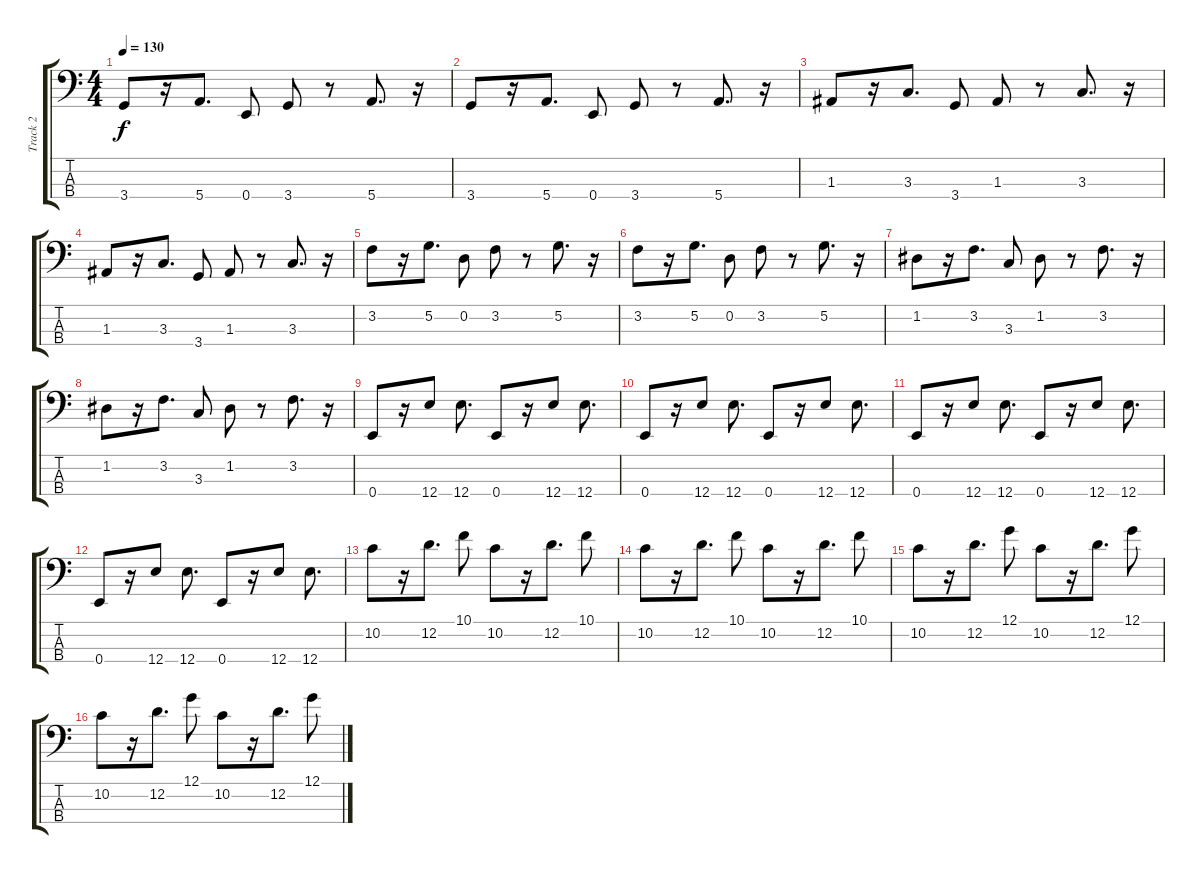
\track ("Track 2" "Track 2") {instrument electricbassfinger}
\staff {score tabs}
\tuning (G2 D2 A1 E1) {hide}
\ts (4 4)
\tempo 130
\clef f4
\ks c
3.4.8{dy f} r.16 5.4.8{d} 0.4.8 3.4.8 r.8 5.4.8{d} r.16 |
3.4.8 r.16 5.4.8{d} 0.4.8 3.4.8 r.8 5.4.8{d} r.16 |
1.3.8 r.16 3.3.8{d} 3.4.8 1.3.8 r.8 3.3.8{d} r.16 |
1.3.8 r.16 3.3.8{d} 3.4.8 1.3.8 r.8 3.3.8{d} r.16 |
3.2.8 r.16 5.2.8{d} 0.2.8 3.2.8 r.8 5.2.8{d} r.16 |
3.2.8 r.16 5.2.8{d} 0.2.8 3.2.8 r.8 5.2.8{d} r.16 |
1.2.8 r.16 3.2.8{d} 3.3.8 1.2.8 r.8 3.2.8{d} r.16 |
1.2.8 r.16 3.2.8{d} 3.3.8 1.2.8 r.8 3.2.8{d} r.16 |
0.4.8 r.16 12.4.8 12.4.8{d} 0.4.8 r.16 12.4.8 12.4.8{d} |
0.4.8 r.16 12.4.8 12.4.8{d} 0.4.8 r.16 12.4.8 12.4.8{d} |
0.4.8 r.16 12.4.8 12.4.8{d} 0.4.8 r.16 12.4.8 12.4.8{d} |
0.4.8 r.16 12.4.8 12.4.8{d} 0.4.8 r.16 12.4.8 12.4.8{d} |
10.2.8 r.16 12.2.8{d} 10.1.8 10.2.8 r.16 12.2.8{d} 10.1.8 |
10.2.8 r.16 12.2.8{d} 10.1.8 10.2.8 r.16 12.2.8{d} 10.1.8 |
10.2.8 r.16 12.2.8{d} 12.1.8 10.2.8 r.16 12.2.8{d} 12.1.8 |
10.2.8 r.16 12.2.8{d} 12.1.8 10.2.8 r.16 12.2.8{d} 12.1.8
